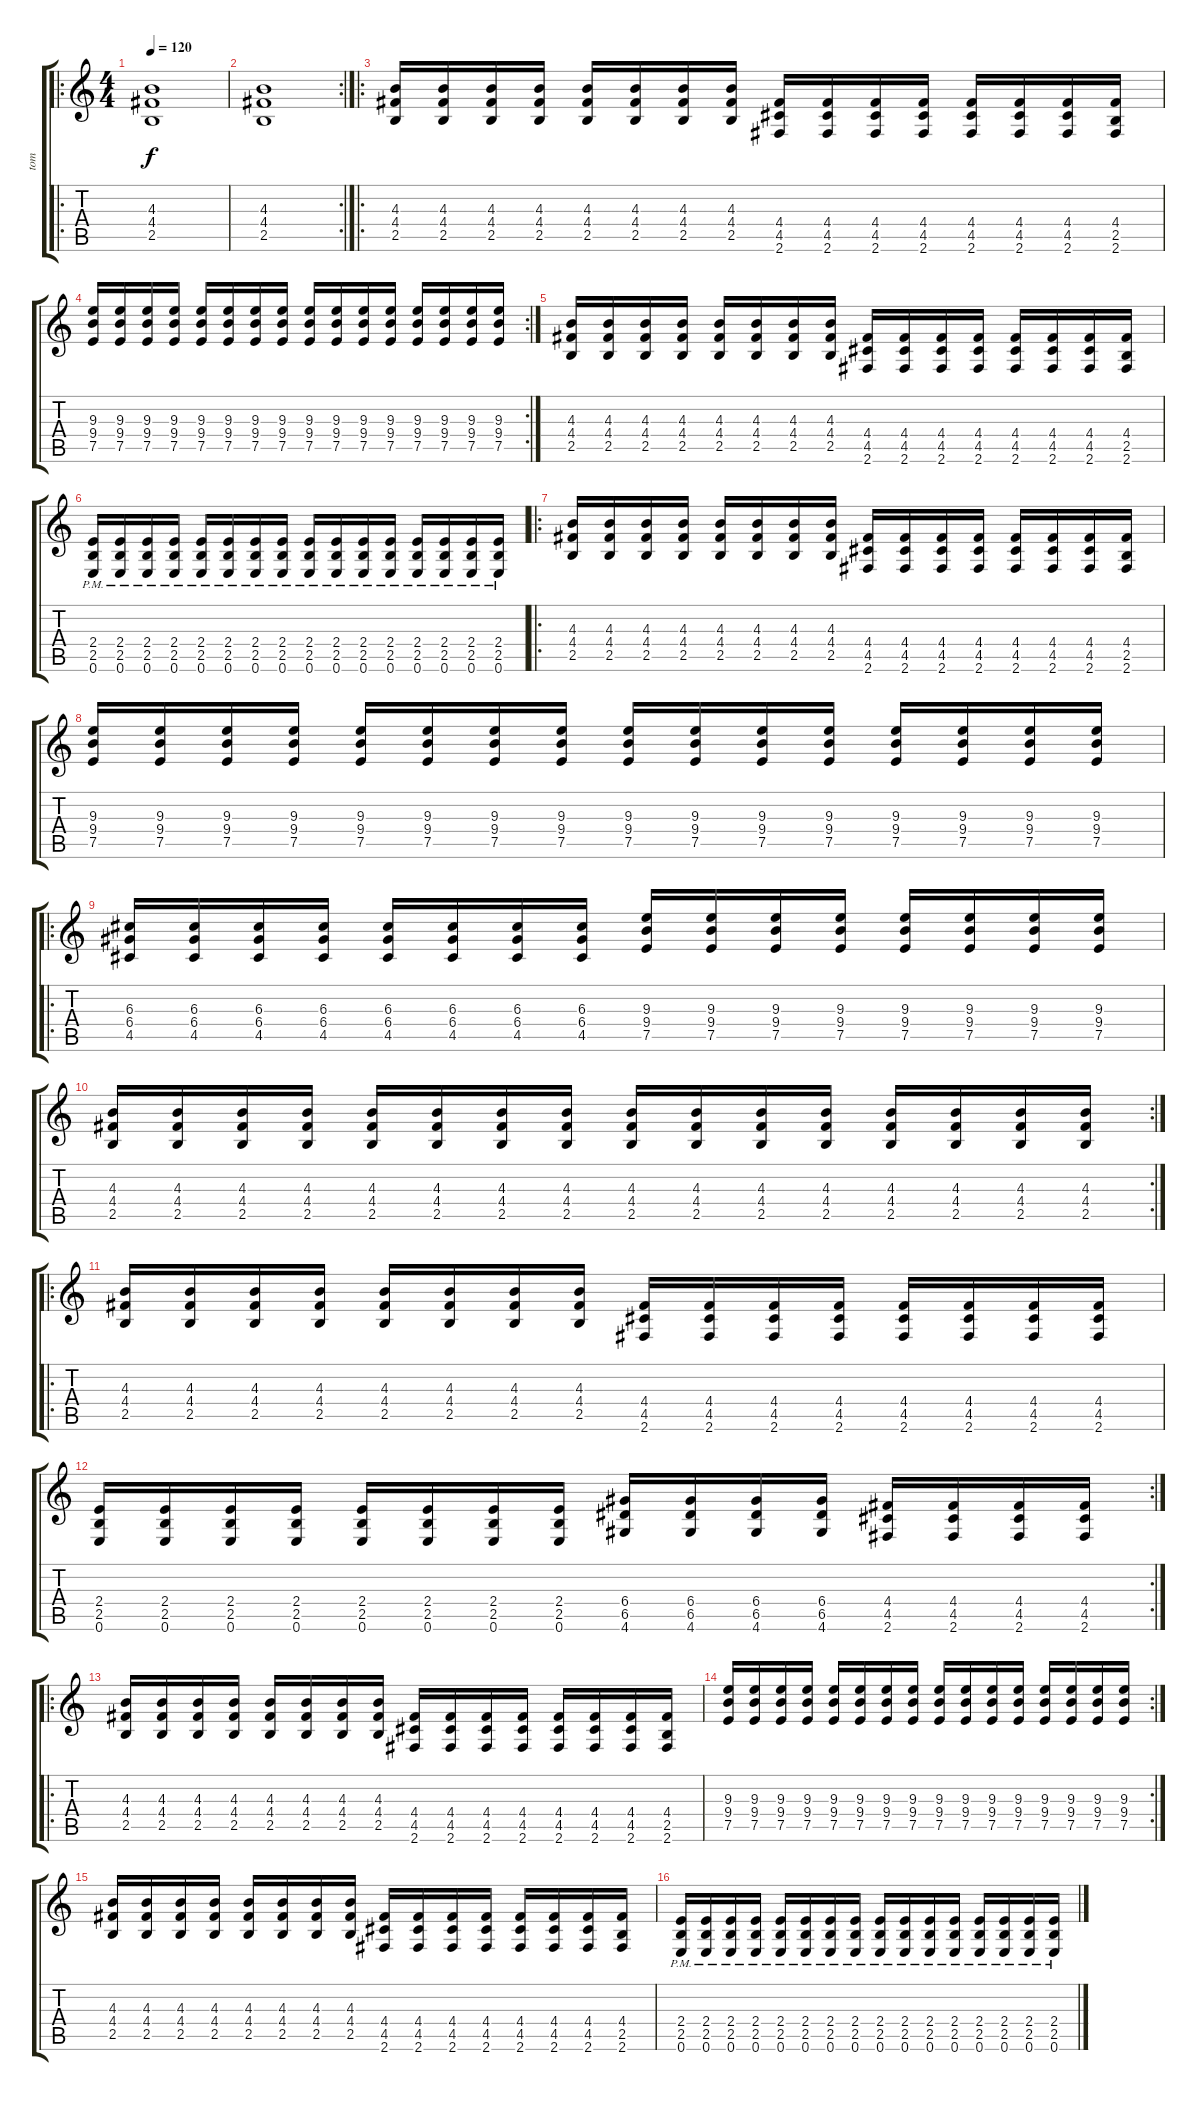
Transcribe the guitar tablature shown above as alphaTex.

\track ("tom" "tom") {instrument distortionguitar}
\staff {score tabs}
\tuning (E4 B3 G3 D3 A2 E2) {hide}
\ro
\ts (4 4)
\tempo 120
\clef g2
\ks c
(4.3 4.4 2.5).1{dy f volume 10} |
\rc 2
(4.3 4.4 2.5).1 |
\ro
(4.3 4.4 2.5).16 (4.3 4.4 2.5).16 (4.3 4.4 2.5).16 (4.3 4.4 2.5).16 (4.3 4.4 2.5).16 (4.3 4.4 2.5).16 (4.3 4.4 2.5).16 (4.3 4.4 2.5).16 (4.4 4.5 2.6).16 (4.4 4.5 2.6).16 (4.4 4.5 2.6).16 (4.4 4.5 2.6).16 (4.4 4.5 2.6).16 (4.4 4.5 2.6).16 (4.4 4.5 2.6).16 (4.4 2.5 2.6).16 |
\rc 2
(9.3 9.4 7.5).16 (9.3 9.4 7.5).16 (9.3 9.4 7.5).16 (9.3 9.4 7.5).16 (9.3 9.4 7.5).16 (9.3 9.4 7.5).16 (9.3 9.4 7.5).16 (9.3 9.4 7.5).16 (9.3 9.4 7.5).16 (9.3 9.4 7.5).16 (9.3 9.4 7.5).16 (9.3 9.4 7.5).16 (9.3 9.4 7.5).16 (9.3 9.4 7.5).16 (9.3 9.4 7.5).16 (9.3 9.4 7.5).16 |
(4.3 4.4 2.5).16 (4.3 4.4 2.5).16 (4.3 4.4 2.5).16 (4.3 4.4 2.5).16 (4.3 4.4 2.5).16 (4.3 4.4 2.5).16 (4.3 4.4 2.5).16 (4.3 4.4 2.5).16 (4.4 4.5 2.6).16 (4.4 4.5 2.6).16 (4.4 4.5 2.6).16 (4.4 4.5 2.6).16 (4.4 4.5 2.6).16 (4.4 4.5 2.6).16 (4.4 4.5 2.6).16 (4.4 2.5 2.6).16 |
(2.4{pm} 2.5{pm} 0.6{pm}).16{volume 7} (2.4{pm} 2.5{pm} 0.6{pm}).16 (2.4{pm} 2.5{pm} 0.6{pm}).16 (2.4{pm} 2.5{pm} 0.6{pm}).16 (2.4{pm} 2.5{pm} 0.6{pm}).16 (2.4{pm} 2.5{pm} 0.6{pm}).16 (2.4{pm} 2.5{pm} 0.6{pm}).16 (2.4{pm} 2.5{pm} 0.6{pm}).16 (2.4{pm} 2.5{pm} 0.6{pm}).16 (2.4{pm} 2.5{pm} 0.6{pm}).16 (2.4{pm} 2.5{pm} 0.6{pm}).16 (2.4{pm} 2.5{pm} 0.6{pm}).16 (2.4{pm} 2.5{pm} 0.6{pm}).16 (2.4{pm} 2.5{pm} 0.6{pm}).16 (2.4{pm} 2.5{pm} 0.6{pm}).16 (2.4{pm} 2.5{pm} 0.6{pm}).16 |
\ro
(4.3 4.4 2.5).16{volume 16} (4.3 4.4 2.5).16 (4.3 4.4 2.5).16 (4.3 4.4 2.5).16 (4.3 4.4 2.5).16 (4.3 4.4 2.5).16 (4.3 4.4 2.5).16 (4.3 4.4 2.5).16 (4.4 4.5 2.6).16 (4.4 4.5 2.6).16 (4.4 4.5 2.6).16 (4.4 4.5 2.6).16 (4.4 4.5 2.6).16 (4.4 4.5 2.6).16 (4.4 4.5 2.6).16 (4.4 2.5 2.6).16 |
(9.3 9.4 7.5).16 (9.3 9.4 7.5).16 (9.3 9.4 7.5).16 (9.3 9.4 7.5).16 (9.3 9.4 7.5).16 (9.3 9.4 7.5).16 (9.3 9.4 7.5).16 (9.3 9.4 7.5).16 (9.3 9.4 7.5).16 (9.3 9.4 7.5).16 (9.3 9.4 7.5).16 (9.3 9.4 7.5).16 (9.3 9.4 7.5).16 (9.3 9.4 7.5).16 (9.3 9.4 7.5).16 (9.3 9.4 7.5).16 |
\ro
(6.3 6.4 4.5).16 (6.3 6.4 4.5).16 (6.3 6.4 4.5).16 (6.3 6.4 4.5).16 (6.3 6.4 4.5).16 (6.3 6.4 4.5).16 (6.3 6.4 4.5).16 (6.3 6.4 4.5).16 (9.3 9.4 7.5).16 (9.3 9.4 7.5).16 (9.3 9.4 7.5).16 (9.3 9.4 7.5).16 (9.3 9.4 7.5).16 (9.3 9.4 7.5).16 (9.3 9.4 7.5).16 (9.3 9.4 7.5).16 |
\rc 2
(4.3 4.4 2.5).16 (4.3 4.4 2.5).16 (4.3 4.4 2.5).16 (4.3 4.4 2.5).16 (4.3 4.4 2.5).16 (4.3 4.4 2.5).16 (4.3 4.4 2.5).16 (4.3 4.4 2.5).16 (4.3 4.4 2.5).16 (4.3 4.4 2.5).16 (4.3 4.4 2.5).16 (4.3 4.4 2.5).16 (4.3 4.4 2.5).16 (4.3 4.4 2.5).16 (4.3 4.4 2.5).16 (4.3 4.4 2.5).16 |
\ro
(4.3 4.4 2.5).16 (4.3 4.4 2.5).16 (4.3 4.4 2.5).16 (4.3 4.4 2.5).16 (4.3 4.4 2.5).16 (4.3 4.4 2.5).16 (4.3 4.4 2.5).16 (4.3 4.4 2.5).16 (4.4 4.5 2.6).16 (4.4 4.5 2.6).16 (4.4 4.5 2.6).16 (4.4 4.5 2.6).16 (4.4 4.5 2.6).16 (4.4 4.5 2.6).16 (4.4 4.5 2.6).16 (4.4 4.5 2.6).16 |
\rc 2
(2.4 2.5 0.6).16 (2.4 2.5 0.6).16 (2.4 2.5 0.6).16 (2.4 2.5 0.6).16 (2.4 2.5 0.6).16 (2.4 2.5 0.6).16 (2.4 2.5 0.6).16 (2.4 2.5 0.6).16 (6.4 6.5 4.6).16 (6.4 6.5 4.6).16 (6.4 6.5 4.6).16 (6.4 6.5 4.6).16 (4.4 4.5 2.6).16 (4.4 4.5 2.6).16 (4.4 4.5 2.6).16 (4.4 4.5 2.6).16 |
\ro
(4.3 4.4 2.5).16 (4.3 4.4 2.5).16 (4.3 4.4 2.5).16 (4.3 4.4 2.5).16 (4.3 4.4 2.5).16 (4.3 4.4 2.5).16 (4.3 4.4 2.5).16 (4.3 4.4 2.5).16 (4.4 4.5 2.6).16 (4.4 4.5 2.6).16 (4.4 4.5 2.6).16 (4.4 4.5 2.6).16 (4.4 4.5 2.6).16 (4.4 4.5 2.6).16 (4.4 4.5 2.6).16 (4.4 2.5 2.6).16 |
\rc 2
(9.3 9.4 7.5).16 (9.3 9.4 7.5).16 (9.3 9.4 7.5).16 (9.3 9.4 7.5).16 (9.3 9.4 7.5).16 (9.3 9.4 7.5).16 (9.3 9.4 7.5).16 (9.3 9.4 7.5).16 (9.3 9.4 7.5).16 (9.3 9.4 7.5).16 (9.3 9.4 7.5).16 (9.3 9.4 7.5).16 (9.3 9.4 7.5).16 (9.3 9.4 7.5).16 (9.3 9.4 7.5).16 (9.3 9.4 7.5).16 |
(4.3 4.4 2.5).16 (4.3 4.4 2.5).16 (4.3 4.4 2.5).16 (4.3 4.4 2.5).16 (4.3 4.4 2.5).16 (4.3 4.4 2.5).16 (4.3 4.4 2.5).16 (4.3 4.4 2.5).16 (4.4 4.5 2.6).16 (4.4 4.5 2.6).16 (4.4 4.5 2.6).16 (4.4 4.5 2.6).16 (4.4 4.5 2.6).16 (4.4 4.5 2.6).16 (4.4 4.5 2.6).16 (4.4 2.5 2.6).16 |
(2.4{pm} 2.5{pm} 0.6{pm}).16{volume 7} (2.4{pm} 2.5{pm} 0.6{pm}).16 (2.4{pm} 2.5{pm} 0.6{pm}).16 (2.4{pm} 2.5{pm} 0.6{pm}).16 (2.4{pm} 2.5{pm} 0.6{pm}).16 (2.4{pm} 2.5{pm} 0.6{pm}).16 (2.4{pm} 2.5{pm} 0.6{pm}).16 (2.4{pm} 2.5{pm} 0.6{pm}).16 (2.4{pm} 2.5{pm} 0.6{pm}).16 (2.4{pm} 2.5{pm} 0.6{pm}).16 (2.4{pm} 2.5{pm} 0.6{pm}).16 (2.4{pm} 2.5{pm} 0.6{pm}).16 (2.4{pm} 2.5{pm} 0.6{pm}).16 (2.4{pm} 2.5{pm} 0.6{pm}).16 (2.4{pm} 2.5{pm} 0.6{pm}).16 (2.4{pm} 2.5{pm} 0.6{pm}).16
